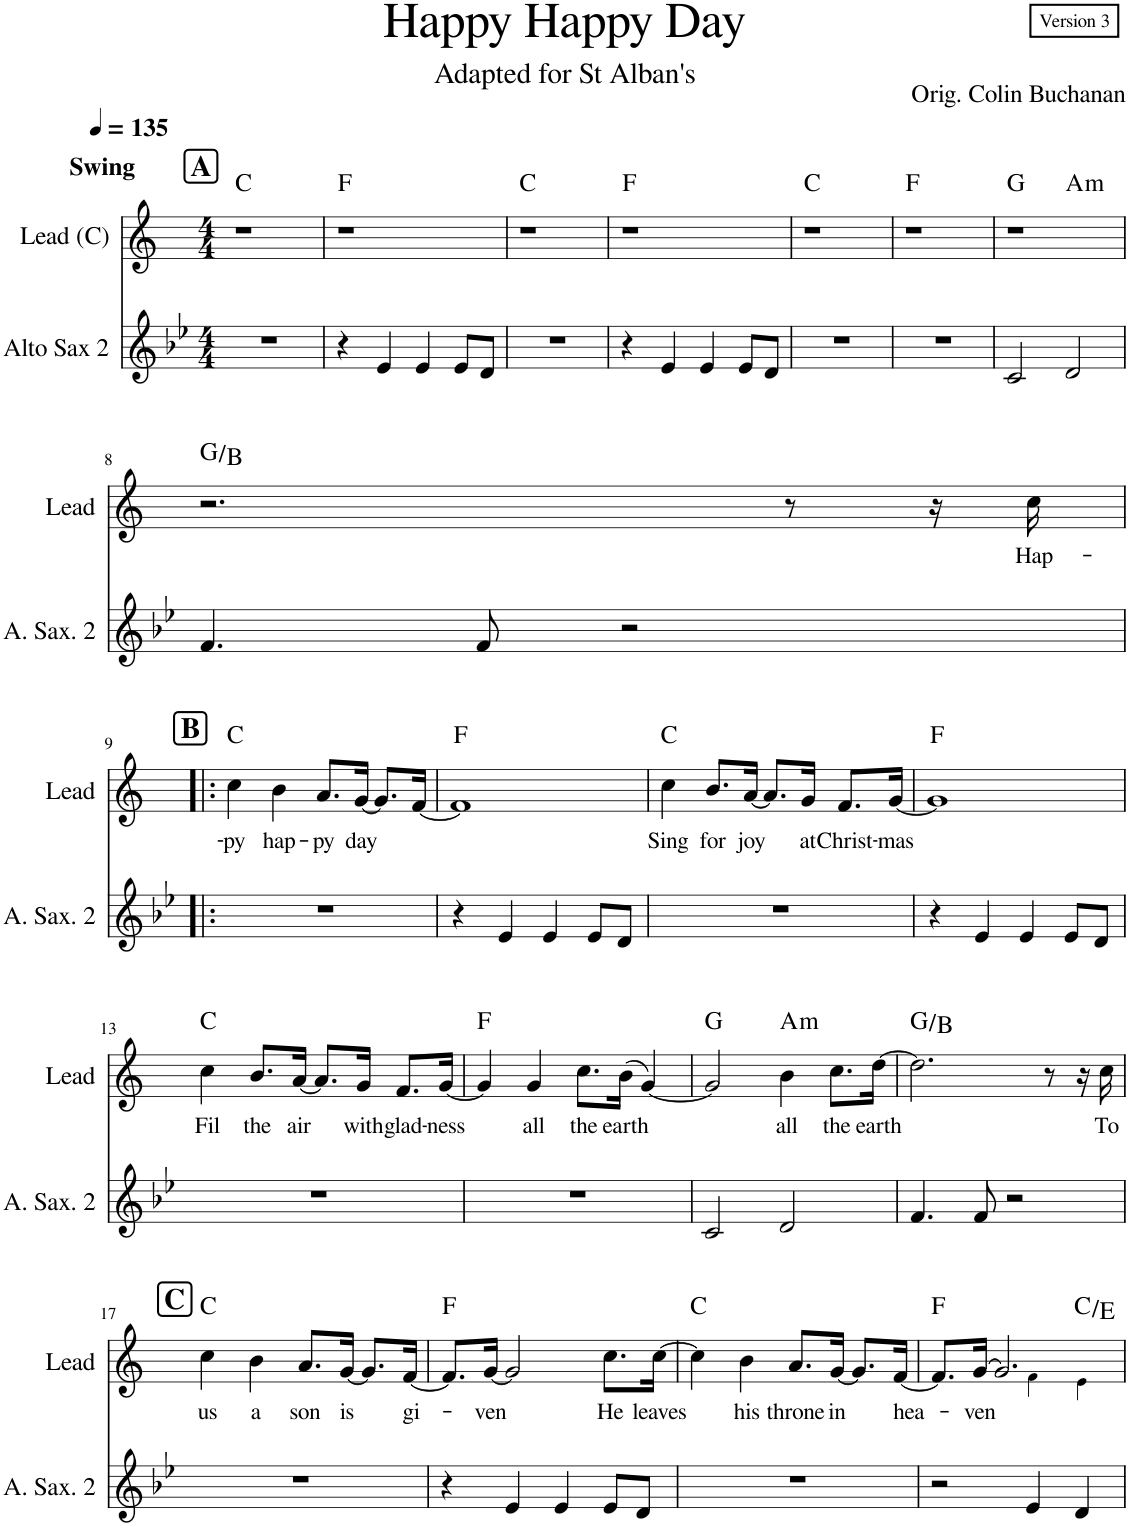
**kern	**kern	**kern	**kern	**text	**harte	**kern	**text	**harte	**kern	**text	**harte
*part6	*part5	*part4	*part3	*part3	*part3	*part2	*part2	*part2	*part1	*part1	*part1
*staff6	*staff5	*staff4	*staff3	*staff3	*	*staff2	*staff2	*	*staff1	*staff1	*
*I"Tenor Sax	*I"Alto Sax 2	*I"Alto Sax 1	*I"Guitar	*	*	*I"Lead (C)	*	*	*I"Lead	*	*
*I'T. Sax.	*I'A. Sax. 2	*I'A. Sax. 1	*I'Guit.	*	*	*I'Lead	*	*	*I'Lead	*	*
*stria5	*	*stria5	*stria5	*	*	*	*	*	*stria5	*	*
*clefGv2	*clefG2	*clefG2	*clefGv2	*	*	*clefG2	*	*	*clefG2	*	*
*ITrd8c14	*ITrd5c9	*ITrd5c9	*	*	*	*	*	*	*	*	*
*k[b-e-]	*k[b-e-]	*k[b-e-]	*k[f#c#g#]	*	*	*k[]	*	*	*k[b-e-]	*	*
*M4/4	*M4/4	*M4/4	*M4/4	*	*	*M4/4	*	*	*M4/4	*	*
*MM135	*MM135	*MM135	*MM135	*	*	*MM135	*	*	*MM135	*	*
!!LO:REH:place=s1:a:B:cj:fs=14:t=A
=1	=1	=1	=1	=1	=1	=1	=1	=1	=1	=1	=1
!	!	!	!	!	!	!	!	!	!LO:TX:a:B:t=Swing	!	!
1r	1r	1r	1r	.	A:maj	1r	.	C:maj	1r	.	Bb:maj
=2	=2	=2	=2	=2	=2	=2	=2	=2	=2	=2	=2
4r	4r	4r	1r	.	D:maj	1r	.	F:maj	1r	.	Eb:maj
4B-	4e-/	4g	.	.	.	.	.	.	.	.	.
4B-	4e-/	4g	.	.	.	.	.	.	.	.	.
8B-\L	8e-/L	8g/L	.	.	.	.	.	.	.	.	.
8B-\J	8d/J	8f/J	.	.	.	.	.	.	.	.	.
=3	=3	=3	=3	=3	=3	=3	=3	=3	=3	=3	=3
1r	1r	8r	1r	.	A:maj	1r	.	C:maj	1r	.	Bb:maj
.	.	8r	.	.	.	.	.	.	.	.	.
.	.	4r	.	.	.	.	.	.	.	.	.
.	.	2r	.	.	.	.	.	.	.	.	.
=4	=4	=4	=4	=4	=4	=4	=4	=4	=4	=4	=4
4r	4r	4r	1r	.	D:maj	1r	.	F:maj	1r	.	Eb:maj
4B-	4e-/	4g	.	.	.	.	.	.	.	.	.
4B-	4e-/	4g	.	.	.	.	.	.	.	.	.
8B-\L	8e-/L	8g/L	.	.	.	.	.	.	.	.	.
8B-\J	8d/J	8f/J	.	.	.	.	.	.	.	.	.
=5	=5	=5	=5	=5	=5	=5	=5	=5	=5	=5	=5
1r	1r	1r	1r	.	A:maj	1r	.	C:maj	1r	.	Bb:maj
=6	=6	=6	=6	=6	=6	=6	=6	=6	=6	=6	=6
1r	1r	1r	1r	.	D:maj	1r	.	F:maj	1r	.	Eb:maj
=7	=7	=7	=7	=7	=7	=7	=7	=7	=7	=7	=7
*	*	*	*^	*	*	*^	*	*	*^	*	*
2A	2c/	2f	1r	2ryy	.	E:maj	1r	2ryy	.	G:maj	1r	2ryy	.	F:maj
!	!	!	!	!	!	!LO:H:kt=m	!	!	!	!LO:H:kt=m	!	!	!	!LO:H:kt=m
2B-	2d/	2g	.	2ryy	.	F#:min	.	2ryy	.	A:min	.	2ryy	.	G:min
!!LO:LB:g=z
=8	=8	=8	=8	=8	=8	=8	=8	=8	=8	=8	=8	=8	=8	=8
!	!	!	!LO:N:vis=2	!	!	!	!	!	!	!	!LO:N:vis=2	!	!	!
*	*	*	*v	*v	*	*	*	*	*	*	*v	*v	*	*
*	*	*	*	*	*	*v	*v	*	*	*	*	*
4.c	4.f/	4.a	2.r	.	E:maj/3	2.r	.	G:maj/3	2.r	.	F:maj/3
8c	8f/	8a	.	.	.	.	.	.	.	.	.
2r	2r	2r	.	.	.	.	.	.	.	.	.
.	.	.	8r	.	.	8r	.	.	8r	.	.
.	.	.	16r	.	.	16r	.	.	16r	.	.
!	!	!	!	!	!	!	!LO:LY:b	!	!	!	!
.	.	.	16A	Hap-	.	16cc\	Hap-	.	16b-	Hap-	.
!!LO:LB:g=z
!!LO:REH:place=s1:a:B:cj:fs=14:t=B
=9!|:	=9!|:	=9!|:	=9!|:	=9!|:	=9!|:	=9!|:	=9!|:	=9!|:	=9!|:	=9!|:	=9!|:
!	!	!	!	!	!	!	!LO:LY:b	!	!	!	!
1r	1r	1r	4A	-py	A:maj	4cc\	-py	C:maj	4b-	-py	Bb:maj
!	!	!	!	!	!	!	!LO:LY:b	!	!	!	!
.	.	.	4G#	hap-	.	4b\	hap-	.	4a	hap-	.
!	!	!	!	!	!	!	!LO:LY:b	!	!	!	!
.	.	.	8.F#/L	-py	.	8.a/L	-py	.	8.g/L	-py	.
!	!	!	!	!	!	!	!LO:LY:b	!	!	!	!
.	.	.	[16E/Jk	day	.	[16g/Jk	day	.	[16f/Jk	day	.
.	.	.	8.E/L]	.	.	8.g/L]	.	.	8.f/L]	.	.
.	.	.	[16D/Jk	.	.	[16f/Jk	.	.	[16e-/Jk	.	.
=10	=10	=10	=10	=10	=10	=10	=10	=10	=10	=10	=10
4r	4r	4r	1D]	.	D:maj	1f]	.	F:maj	1e-]	.	Eb:maj
4B-	4e-/	4g	.	.	.	.	.	.	.	.	.
4B-	4e-/	4g	.	.	.	.	.	.	.	.	.
8B-\L	8e-/L	8g/L	.	.	.	.	.	.	.	.	.
8B-\J	8d/J	8f/J	.	.	.	.	.	.	.	.	.
=11	=11	=11	=11	=11	=11	=11	=11	=11	=11	=11	=11
!	!	!	!	!	!	!	!LO:LY:b	!	!	!	!
1r	1r	1r	4A	Sing	A:maj	4cc\	Sing	C:maj	4b-	Sing	Bb:maj
!	!	!	!	!	!	!	!LO:LY:b	!	!	!	!
.	.	.	8.G#/L	for	.	8.b/L	for	.	8.a/L	for	.
!	!	!	!	!	!	!	!LO:LY:b	!	!	!	!
.	.	.	[16F#/Jk	joy	.	[16a/Jk	joy	.	[16g/Jk	joy	.
.	.	.	8.F#/L]	.	.	8.a/L]	.	.	8.g/L]	.	.
!	!	!	!	!	!	!	!LO:LY:b	!	!	!	!
.	.	.	16E/Jk	at	.	16g/Jk	at	.	16f/Jk	at	.
!	!	!	!	!	!	!	!LO:LY:b	!	!	!	!
.	.	.	8.D/L	Christ-	.	8.f/L	Christ-	.	8.e-/L	Christ-	.
!	!	!	!	!	!	!	!LO:LY:b	!	!	!	!
.	.	.	[16E/Jk	-mas	.	[16g/Jk	-mas	.	[16f/Jk	-mas	.
=12	=12	=12	=12	=12	=12	=12	=12	=12	=12	=12	=12
4r	4r	4r	1E]	.	D:maj	1g]	.	F:maj	1f]	.	Eb:maj
4B-	4e-/	4g	.	.	.	.	.	.	.	.	.
4B-	4e-/	4g	.	.	.	.	.	.	.	.	.
8B-\L	8e-/L	8g/L	.	.	.	.	.	.	.	.	.
8B-\J	8d/J	8f/J	.	.	.	.	.	.	.	.	.
!!LO:LB:g=z
=13	=13	=13	=13	=13	=13	=13	=13	=13	=13	=13	=13
!	!	!	!	!	!	!	!LO:LY:b	!	!	!	!
1r	1r	1r	4A	Fil	A:maj	4cc\	Fil	C:maj	4b-	Fil	Bb:maj
!	!	!	!	!	!	!	!LO:LY:b	!	!	!	!
.	.	.	8.G#/L	the	.	8.b/L	the	.	8.a/L	the	.
!	!	!	!	!	!	!	!LO:LY:b	!	!	!	!
.	.	.	[16F#/Jk	air	.	[16a/Jk	air	.	[16g/Jk	air	.
.	.	.	8.F#/L]	.	.	8.a/L]	.	.	8.g/L]	.	.
!	!	!	!	!	!	!	!LO:LY:b	!	!	!	!
.	.	.	16E/Jk	with	.	16g/Jk	with	.	16f/Jk	with	.
!	!	!	!	!	!	!	!LO:LY:b	!	!	!	!
.	.	.	8.D/L	glad-	.	8.f/L	glad-	.	8.e-/L	glad-	.
!	!	!	!	!	!	!	!LO:LY:b	!	!	!	!
.	.	.	[16E/Jk	-ness	.	[16g/Jk	-ness	.	[16f/Jk	-ness	.
=14	=14	=14	=14	=14	=14	=14	=14	=14	=14	=14	=14
1r	1r	1r	4E]	.	D:maj	4g/]	.	F:maj	4f]	.	Eb:maj
!	!	!	!	!	!	!	!LO:LY:b	!	!	!	!
.	.	.	4E	all	.	4g/	all	.	4f	all	.
!	!	!	!	!	!	!	!LO:LY:b	!	!	!	!
.	.	.	8.A/L	the	.	8.cc\L	the	.	8.b-/L	the	.
!	!	!	!	!	!	!	!LO:LY:b	!	!	!	!
.	.	.	(16G#/Jk	earth	.	(16b\Jk	earth	.	(16a/Jk	earth	.
.	.	.	[4E)	.	.	[4g/)	.	.	[4f)	.	.
=15	=15	=15	=15	=15	=15	=15	=15	=15	=15	=15	=15
2A	2c/	2f	2E]	.	E:maj	2g/]	.	G:maj	2f]	.	F:maj
!	!	!	!	!	!LO:H:kt=m	!	!LO:LY:b	!LO:H:kt=m	!	!	!LO:H:kt=m
2B-	2d/	2g	4G#	all	F#:min	4b\	all	A:min	4a	all	G:min
!	!	!	!	!	!	!	!LO:LY:b	!	!	!	!
.	.	.	8.A/L	the	.	8.cc\L	the	.	8.b-\L	the	.
!	!	!	!	!	!	!	!LO:LY:b	!	!	!	!
.	.	.	[16B/Jk	earth	.	[16dd\Jk	earth	.	[16cc\Jk	earth	.
=16	=16	=16	=16	=16	=16	=16	=16	=16	=16	=16	=16
4.c	4.f/	4.a	2.B]	.	E:maj/3	2.dd\]	.	G:maj/3	2.cc]	.	F:maj/3
8c	8f/	8a	.	.	.	.	.	.	.	.	.
2r	2r	2r	.	.	.	.	.	.	.	.	.
.	.	.	8r	.	.	8r	.	.	8r	.	.
.	.	.	16r	.	.	16r	.	.	16r	.	.
!	!	!	!	!	!	!	!LO:LY:b	!	!	!	!
.	.	.	16A	To	.	16cc\	To	.	16b-	To	.
!!LO:LB:g=z
!!LO:REH:place=s1:a:B:cj:fs=14:t=C
=17	=17	=17	=17	=17	=17	=17	=17	=17	=17	=17	=17
!	!	!	!	!	!	!	!LO:LY:b	!	!	!	!
1r	1r	1r	4A	us	A:maj	4cc\	us	C:maj	4b-	us	Bb:maj
!	!	!	!	!	!	!	!LO:LY:b	!	!	!	!
.	.	.	4G#	a	.	4b\	a	.	4a	a	.
!	!	!	!	!	!	!	!LO:LY:b	!	!	!	!
.	.	.	8.F#/L	son	.	8.a/L	son	.	8.g/L	son	.
!	!	!	!	!	!	!	!LO:LY:b	!	!	!	!
.	.	.	[16E/Jk	is	.	[16g/Jk	is	.	[16f/Jk	is	.
.	.	.	8.E/L]	.	.	8.g/L]	.	.	8.f/L]	.	.
!	!	!	!	!	!	!	!LO:LY:b	!	!	!	!
.	.	.	[16D/Jk	gi-	.	[16f/Jk	gi-	.	[16e-/Jk	gi-	.
=18	=18	=18	=18	=18	=18	=18	=18	=18	=18	=18	=18
4r	4r	4r	8.D/L]	.	D:maj	8.f/L]	.	F:maj	8.e-/L]	.	Eb:maj
!	!	!	!	!	!	!	!LO:LY:b	!	!	!	!
.	.	.	[16E/Jk	-ven	.	[16g/Jk	-ven	.	[16f/Jk	-ven	.
4B-	4e-/	4g	2E]	.	.	2g/]	.	.	2f]	.	.
4B-	4e-/	4g	.	.	.	.	.	.	.	.	.
!	!	!	!	!	!	!	!LO:LY:b	!	!	!	!
8B-\L	8e-/L	8g/L	8.A/L	He	.	8.cc\L	He	.	8.b-\L	He	.
8B-\J	8d/J	8f/J	.	.	.	.	.	.	.	.	.
!	!	!	!	!	!	!	!LO:LY:b	!	!	!	!
.	.	.	[16A/Jk	leaves	.	[16cc\Jk	leaves	.	[16b-\Jk	leaves	.
=19	=19	=19	=19	=19	=19	=19	=19	=19	=19	=19	=19
1r	1r	1r	4A]	.	A:maj	4cc\]	.	C:maj	4b-]	.	Bb:maj
!	!	!	!	!	!	!	!LO:LY:b	!	!	!	!
.	.	.	4G#	his	.	4b\	his	.	4a	his	.
!	!	!	!	!	!	!	!LO:LY:b	!	!	!	!
.	.	.	8.F#/L	throne	.	8.a/L	throne	.	8.g/L	throne	.
!	!	!	!	!	!	!	!LO:LY:b	!	!	!	!
.	.	.	[16E/Jk	in	.	[16g/Jk	in	.	[16f/Jk	in	.
.	.	.	8.E/L]	.	.	8.g/L]	.	.	8.f/L]	.	.
!	!	!	!	!	!	!	!LO:LY:b	!	!	!	!
.	.	.	[16D/Jk	hea-	.	[16f/Jk	hea-	.	[16e-/Jk	hea-	.
=20	=20	=20	=20	=20	=20	=20	=20	=20	=20	=20	=20
*	*	*	*^	*	*	*^	*	*	*^	*	*
2r	2r	2r	8.D/L]	2ryy	.	D:maj	8.f/L]	2ryy	.	F:maj	8.e-/L]	2ryy	.	Eb:maj
!	!	!	!	!	!	!	!	!	!LO:LY:b	!	!	!	!	!
.	.	.	[16E/Jk	.	-ven	.	[16g/Jk	.	-ven	.	[16f/Jk	.	-ven	.
.	.	.	2.E]	.	.	.	2.g/]	.	.	.	2.f]	.	.	.
4B-	4e-/	4g	.	4D!	.	.	.	4f!\	.	.	.	4e-!	.	.
4B-	4d/	4f	.	4C#!	.	A:maj/3	.	4e!\	.	C:maj/3	.	4d!	.	Bb:maj/3
*	*	*	*v	*v	*	*	*	*	*	*	*v	*v	*	*
*	*	*	*	*	*	*v	*v	*	*	*	*	*
=	=	=	=	=	=	=	=	=	=	=	=
*-	*-	*-	*-	*-	*-	*-	*-	*-	*-	*-	*-
